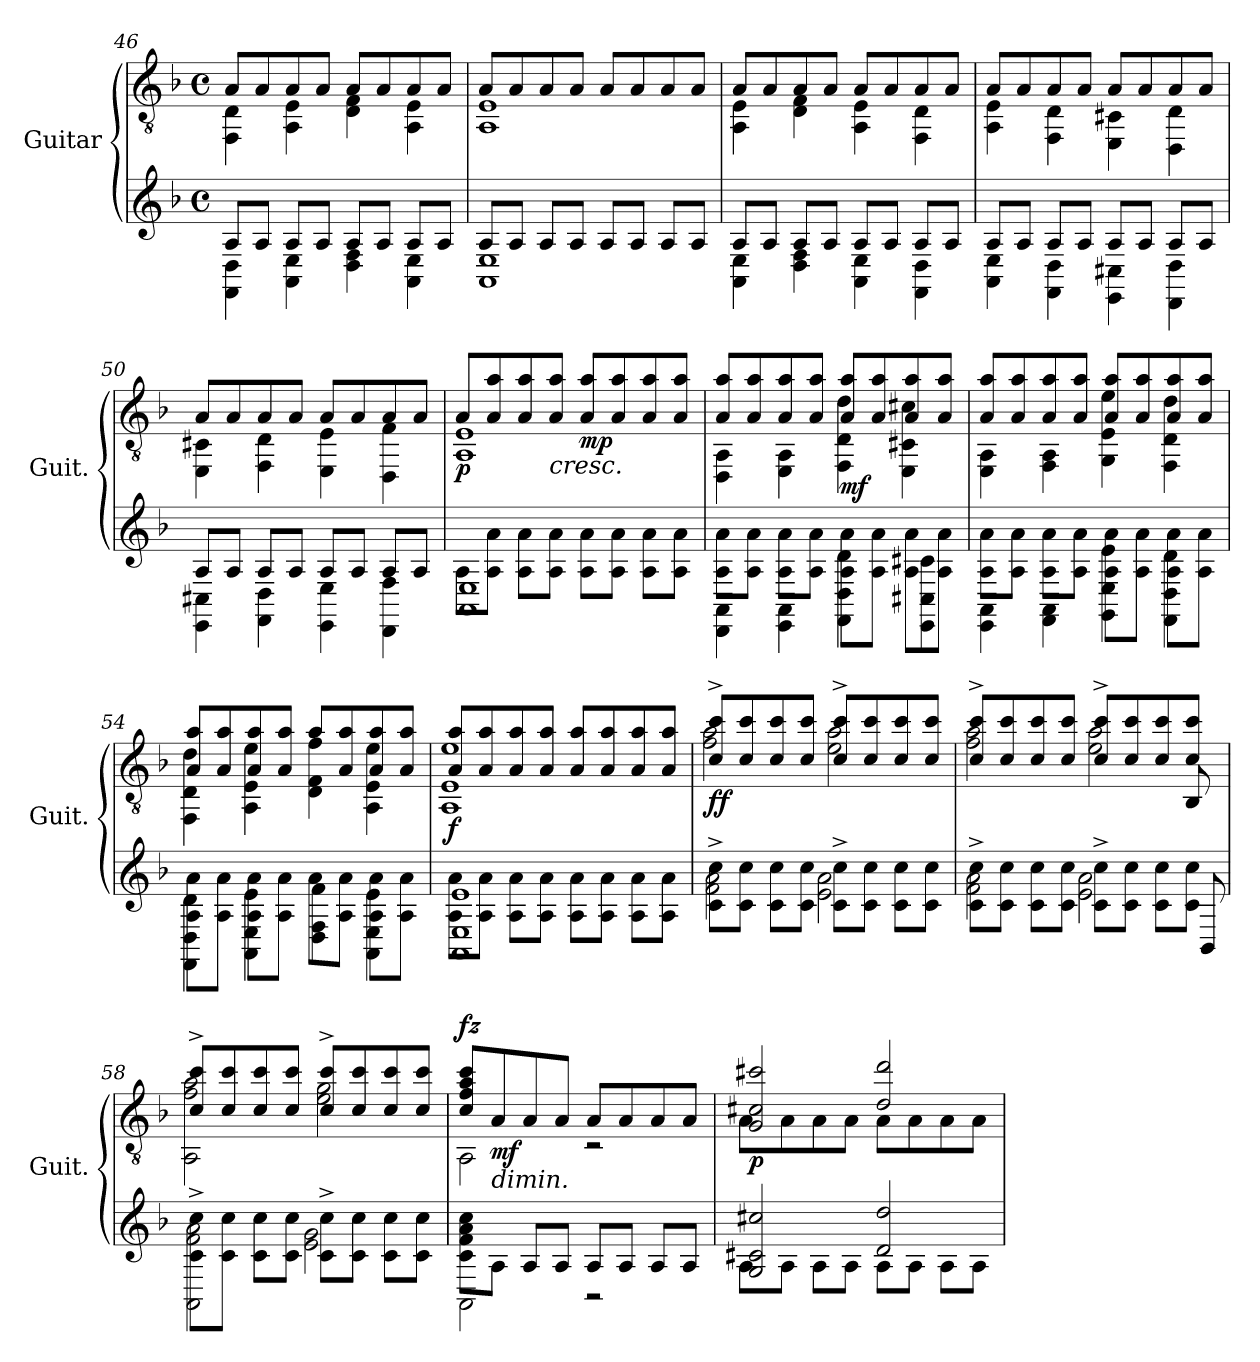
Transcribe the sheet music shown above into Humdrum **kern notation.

**kern	**kern	**dynam
*part1	*part1	*part1
*staff2	*staff1	*staff1/2
*I"Guitar	*	*
*I'Guit.	*	*
*	*clefGv2	*
*k[b-]	*k[b-]	*
*M4/4	*M4/4	*
*met(c)	*met(c)	*
=46	=46	=46
*^	*^	*
8AL	4FF 4D	8A/L	4FF\ 4D\	.
8AJ	.	8A/	.	.
8AL	4AA 4E	8A/	4AA\ 4E\	.
8AJ	.	8A/J	.	.
8AL	4D 4F	8A/L	4D\ 4F\	.
8AJ	.	8A/	.	.
8AL	4AA 4E	8A/	4AA\ 4E\	.
8AJ	.	8A/J	.	.
=47	=47	=47	=47	=47
8AL	1AA 1E	8A/L	1AA 1E	.
8AJ	.	8A/	.	.
8AL	.	8A/	.	.
8AJ	.	8A/J	.	.
8AL	.	8A/L	.	.
8AJ	.	8A/	.	.
8AL	.	8A/	.	.
8AJ	.	8A/J	.	.
=48	=48	=48	=48	=48
8AL	4AA 4E	8A/L	4AA\ 4E\	.
8AJ	.	8A/	.	.
8AL	4D 4F	8A/	4D\ 4F\	.
8AJ	.	8A/J	.	.
8AL	4AA 4E	8A/L	4AA\ 4E\	.
8AJ	.	8A/	.	.
8AL	4FF 4D	8A/	4FF\ 4D\	.
8AJ	.	8A/J	.	.
=49	=49	=49	=49	=49
8AL	4AA 4E	8A/L	4AA\ 4E\	.
8AJ	.	8A/	.	.
8AL	4FF 4D	8A/	4FF\ 4D\	.
8AJ	.	8A/J	.	.
8AL	4EE 4C#X	8A/L	4EE\ 4C#X\	.
8AJ	.	8A/	.	.
8AL	4DD 4D	8A/	4DD\ 4D\	.
8AJ	.	8A/J	.	.
!!LO:PB:g=z	!!
=50	=50	=50	=50	=50
8AL	4EE 4C#	8A/L	4EE\ 4C#X\	.
8AJ	.	8A/	.	.
8AL	4FF 4D	8A/	4FF\ 4D\	.
8AJ	.	8A/J	.	.
8AL	4EE 4E	8A/L	4EE\ 4E\	.
8AJ	.	8A/	.	.
8AL	4DD 4F	8A/	4DD\ 4F\	.
8AJ	.	8A/J	.	.
=51	=51	=51	=51	=51
!	!	!	!	!LO:DY:b
8AL	1AA 1E	8A/L	1AA 1E	p
8A\ 8a\J	.	8A/ 8a/	.	.
8A\ 8a\L	.	8A/ 8a/	.	.
!	!	!LO:TX:b:i:t=cresc.	!	!
8A\ 8a\J	.	8A/ 8a/J	.	.
!	!	!	!	!LO:DY:b
8A\ 8a\L	.	8A/ 8a/L	.	mp
8A\ 8a\J	.	8A/ 8a/	.	.
8A\ 8a\L	.	8A/ 8a/	.	.
8A\ 8a\J	.	8A/ 8a/J	.	.
=52	=52	=52	=52	=52
8A\ 8a\L	4DD 4AA	8A/ 8a/L	4DD\ 4AA\	.
8A\ 8a\J	.	8A/ 8a/	.	.
8A\ 8a\L	4EE 4AA	8A/ 8a/	4EE\ 4AA\	.
8A\ 8a\J	.	8A/ 8a/J	.	.
!	!	!	!	!LO:DY:b
8A\ 8a\L	4FF 4D 4d	8A/ 8a/L	4FF\ 4D\ 4d\	mf
8A\ 8a\J	.	8A/ 8a/	.	.
8A\ 8a\L	4EE 4C#X 4c#X	8A/ 8a/	4EE\ 4C#X\ 4c#X\	.
8A\ 8a\J	.	8A/ 8a/J	.	.
=53	=53	=53	=53	=53
8A\ 8a\L	4EE 4AA	8A/ 8a/L	4EE\ 4AA\	.
8A\ 8a\J	.	8A/ 8a/	.	.
8A\ 8a\L	4FF 4AA	8A/ 8a/	4FF\ 4AA\	.
8A\ 8a\J	.	8A/ 8a/J	.	.
8A\ 8a\L	4GG 4E 4e	8A/ 8a/L	4GG\ 4E\ 4e\	.
8A\ 8a\J	.	8A/ 8a/	.	.
8A\ 8a\L	4FF 4D 4d	8A/ 8a/	4FF\ 4D\ 4d\	.
8A\ 8a\J	.	8A/ 8a/J	.	.
!!LO:LB:g=z	!!
=54	=54	=54	=54	=54
8A\ 8a\L	4FF 4D 4d	8A/ 8a/L	4FF\ 4D\ 4d\	.
8A\ 8a\J	.	8A/ 8a/	.	.
8A\ 8a\L	4AA 4E 4e	8A/ 8a/	4AA\ 4E\ 4e\	.
8A\ 8a\J	.	8A/ 8a/J	.	.
8aL	4D 4F 4f	8a/L	4D\ 4F\ 4f\	.
8A\ 8a\J	.	8A/ 8a/	.	.
8A\ 8a\L	4AA 4E 4e	8A/ 8a/	4AA\ 4E\ 4e\	.
8A\ 8a\J	.	8A/ 8a/J	.	.
=55	=55	=55	=55	=55
!	!	!	!	!LO:DY:b
8A\ 8a\L	1AA 1E 1e	8A/ 8a/L	1AA 1E 1e	f
8A\ 8a\J	.	8A/ 8a/	.	.
8A\ 8a\L	.	8A/ 8a/	.	.
8A\ 8a\J	.	8A/ 8a/J	.	.
8A\ 8a\L	.	8A/ 8a/L	.	.
8A\ 8a\J	.	8A/ 8a/	.	.
8A\ 8a\L	.	8A/ 8a/	.	.
8A\ 8a\J	.	8A/ 8a/J	.	.
=56	=56	=56	=56	=56
!	!	!	!	!LO:DY:b
8c^\ 8cc^\L	2f 2a	8c/^ 8cc/^L	2f\ 2a\	ff
8c\ 8cc\J	.	8c/ 8cc/	.	.
8c\ 8cc\L	.	8c/ 8cc/	.	.
8c\ 8cc\J	.	8c/ 8cc/J	.	.
8c^\ 8cc^\L	2e 2a	8c/^ 8cc/^L	2e\ 2a\	.
8c\ 8cc\J	.	8c/ 8cc/	.	.
8c\ 8cc\L	.	8c/ 8cc/	.	.
8c\ 8cc\J	.	8c/ 8cc/J	.	.
!!LO:LB:g=z
=57	=57	=57	=57	=57
*	*^	*	*^	*
8c^\ 8cc^\L	2f 2a	2..ryy	8c/^ 8cc/^L	2f\ 2a\	2..ryy	.
8c\ 8cc\J	.	.	8c/ 8cc/	.	.	.
8c\ 8cc\L	.	.	8c/ 8cc/	.	.	.
8c\ 8cc\J	.	.	8c/ 8cc/J	.	.	.
8c^\ 8cc^\L	2e 2a	.	8c/^ 8cc/^L	2e\ 2a\	.	.
8c\ 8cc\J	.	.	8c/ 8cc/	.	.	.
8c\ 8cc\L	.	.	8c/ 8cc/	.	.	.
8c\ 8cc\J	.	8BB-	8c/ 8cc/J	.	8BB-/	.
*	*v	*v	*	*	*	*
*	*	*	*v	*v	*
=58	=58	=58	=58	=58
8c^\ 8cc^\L	2AA 2f 2a	8c/^ 8cc/^L	2AA\ 2f\ 2a\	.
8c\ 8cc\J	.	8c/ 8cc/	.	.
8c\ 8cc\L	.	8c/ 8cc/	.	.
8c\ 8cc\J	.	8c/ 8cc/J	.	.
8c^\ 8cc^\L	2e 2g	8c/^ 8cc/^L	2e\ 2g\	.
8c\ 8cc\J	.	8c/ 8cc/	.	.
8c\ 8cc\L	.	8c/ 8cc/	.	.
8c\ 8cc\J	.	8c/ 8cc/J	.	.
=59	=59	=59	=59	=59
!	!	!	!	!LO:DY:a
8c\ 8f\ 8a\ 8cc\L	2AA	8c/ 8f/ 8a/ 8cc/L	2AA\	fz
!	!	!LO:TX:b:i:t=dimin.	!	!
!	!	!	!	!LO:DY:b
8AJ	.	8A/	.	mf
8AL	.	8A/	.	.
8AJ	.	8A/J	.	.
8AL	2r	8A/L	2r	.
8AJ	.	8A/	.	.
8AL	.	8A/	.	.
8AJ	.	8A/J	.	.
=60	=60	=60	=60	=60
!	!	!	!	!LO:DY:b
2G 2c# 2cc#	8AL	2G/ 2c#X/ 2cc#X/	8A\L	p
.	8AJ	.	8A\	.
.	8AL	.	8A\	.
.	8AJ	.	8A\J	.
2d 2dd	8AL	2d/ 2dd/	8A\L	.
.	8AJ	.	8A\	.
.	8AL	.	8A\	.
.	8AJ	.	8A\J	.
*v	*v	*	*	*
*	*v	*v	*
=	=	=
*-	*-	*-
